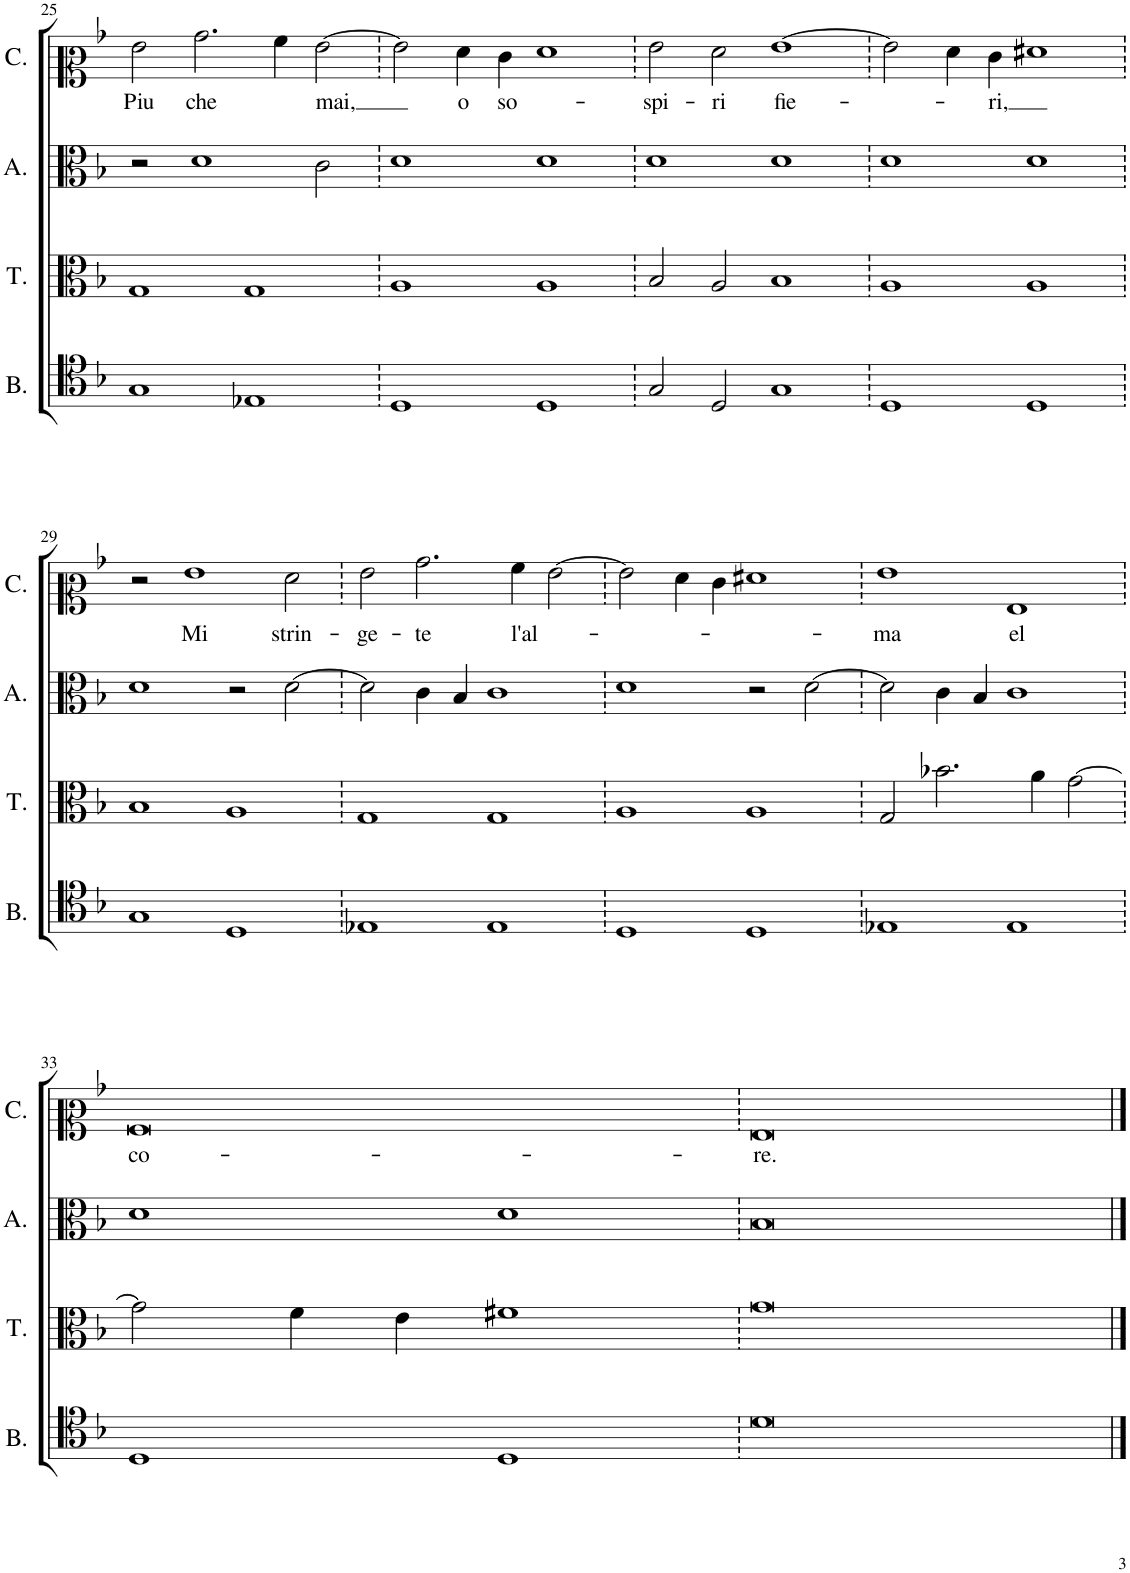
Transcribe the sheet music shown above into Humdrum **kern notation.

**kern	**kern	**kern	**kern	**text
*part4	*part3	*part2	*part1	*part1
*staff4	*staff3	*staff2	*staff1	*staff1
*I"Bassus	*I"Tenor	*I"Altus	*I"Cantus	*
*I'B.	*I'T.	*I'A.	*I'C.	*
!!LO:PB:g=z
*clefC4	*clefC3	*clefC3	*clefC2	*
*k[b-]	*k[b-]	*k[b-]	*k[b-]	*
*M8/4	*M8/4	*M8/4	*M8/4	*
=25	=25	=25	=25	=25
!	!	!	!	!LO:LY:b
1G	1G	2r	2g\	Piu
!	!	!	!	!LO:LY:b
.	.	1d	2.b-\	che
1E-X	1G	.	.	.
.	.	.	4a\	.
!	!	!	!	!LO:LY:b
.	.	2c\	[2g\	mai,
=26	=26	=26	=26	=26
1D	1A	1d	2g\]	.
!	!	!	!	!LO:LY:b
.	.	.	4f\	o
!	!	!	!	!LO:LY:b
.	.	.	4e\	so-
1D	1A	1d	1f	.
=27	=27	=27	=27	=27
!	!	!	!	!LO:LY:b
2G/	2B-/	1d	2g\	-spi-
!	!	!	!	!LO:LY:b
2D/	2A/	.	2f\	-ri
!	!	!	!	!LO:LY:b
1G	1B-	1d	[1g	fie-
=28	=28	=28	=28	=28
1D	1A	1d	2g\]	.
.	.	.	4f\	.
!	!	!	!	!LO:LY:b
.	.	.	4e\	-ri,
1D	1A	1d	1f#X	.
!!LO:LB:g=z
=29	=29	=29	=29	=29
1G	1B-	1d	2r	.
!	!	!	!	!LO:LY:b
.	.	.	1g	Mi
1D	1A	2r	.	.
!	!	!	!	!LO:LY:b
.	.	[2d\	2f\	strin-
=30	=30	=30	=30	=30
!	!	!	!	!LO:LY:b
1E-X	1G	2d\]	2g\	-ge-
!	!	!	!	!LO:LY:b
.	.	4c\	2.b-\	-te
.	.	4B-/	.	.
1E-	1G	1c	.	.
!	!	!	!	!LO:LY:b
.	.	.	4a\	l'al-
.	.	.	[2g\	.
=31	=31	=31	=31	=31
1D	1A	1d	2g\]	.
.	.	.	4f\	.
.	.	.	4e\	.
1D	1A	2r	1f#X	.
.	.	[2d\	.	.
=32	=32	=32	=32	=32
!	!	!	!	!LO:LY:b
1E-X	2G/	2d\]	1g	-ma
.	2.b-X\	4c\	.	.
.	.	4B-/	.	.
!	!	!	!	!LO:LY:b
1E-	.	1c	1G	el
.	4a\	.	.	.
.	[2g\	.	.	.
!!LO:LB:g=z
=33	=33	=33	=33	=33
!	!	!	!	!LO:LY:b
1D	2g\]	1d	0A	co-
.	4f\	.	.	.
.	4e\	.	.	.
1D	1f#X	1d	.	.
=34	=34	=34	=34	=34
!	!	!	!	!LO:LY:b
0d	0g	0B-	0G	-re.
==	==	==	==	==
*-	*-	*-	*-	*-
